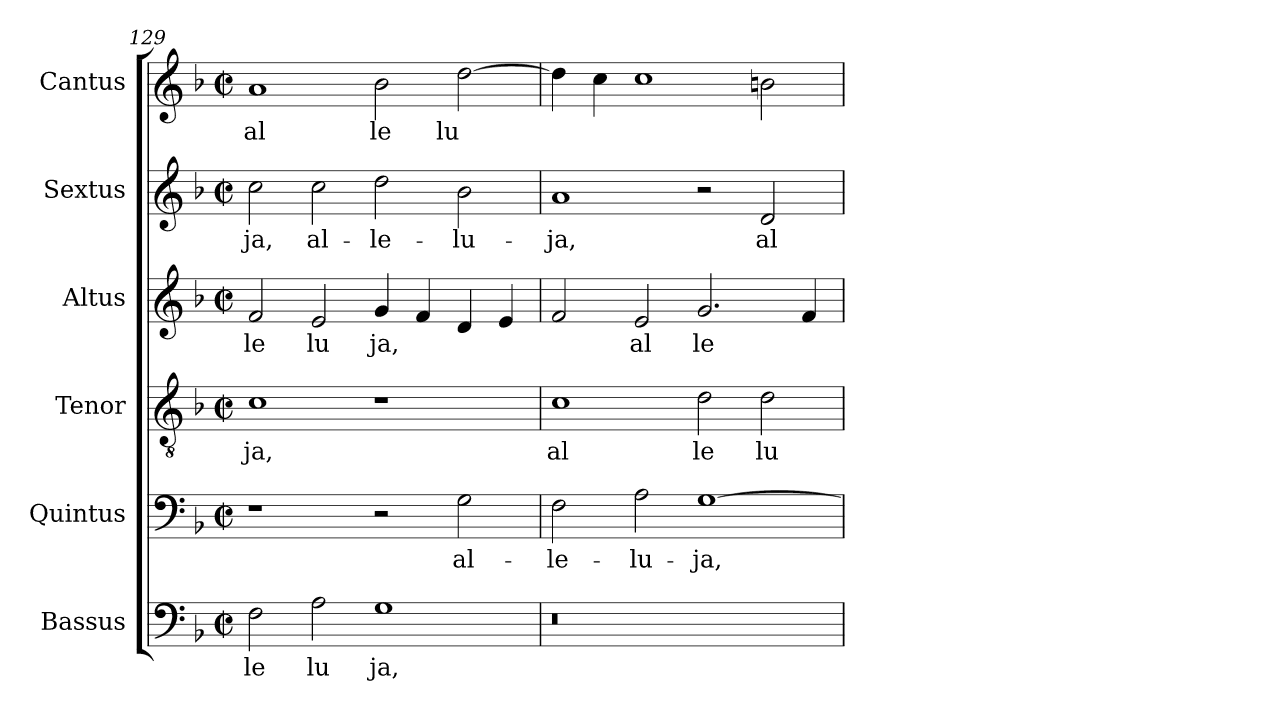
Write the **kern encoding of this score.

**kern	**text	**kern	**text	**kern	**text	**kern	**text	**kern	**text	**kern	**text
*part6	*part6	*part5	*part5	*part4	*part4	*part3	*part3	*part2	*part2	*part1	*part1
*staff6	*staff6	*staff5	*staff5	*staff4	*staff4	*staff3	*staff3	*staff2	*staff2	*staff1	*staff1
*I"Bassus	*	*I"Quintus	*	*I"Tenor	*	*I"Altus	*	*I"Sextus	*	*I"Cantus	*
*clefF4	*	*clefF4	*	*clefGv2	*	*clefG2	*	*clefG2	*	*clefG2	*
*k[b-]	*	*k[b-]	*	*k[b-]	*	*k[b-]	*	*k[b-]	*	*k[b-]	*
*F:	*	*F:	*	*F:	*	*F:	*	*F:	*	*F:	*
*M2/2	*	*M2/2	*	*M2/2	*	*M2/2	*	*M2/2	*	*M2/2	*
*met(c|)	*	*met(c|)	*	*met(c|)	*	*met(c|)	*	*met(c|)	*	*met(c|)	*
=129	=129	=129	=129	=129	=129	=129	=129	=129	=129	=129	=129
!	!LO:LY:b	!	!	!	!LO:LY:b	!	!LO:LY:b:cj	!	!LO:LY:b	!	!LO:LY:b
2F\	le	1r	.	1c	ja,	2f/	le	2cc\	-ja,	1a	al
!	!LO:LY:b	!	!	!	!	!	!LO:LY:b:cj	!	!LO:LY:b	!	!
2A\	lu	.	.	.	.	2e/	lu	2cc\	al-	.	.
!	!LO:LY:b	!	!	!	!	!	!LO:LY:b:cj	!	!LO:LY:b	!	!LO:LY:b
1G	ja,	2r	.	1r	.	4g/	ja,	2dd\	-le-	2b-\	le
!	!	!	!	!	!	!	!LO:LY:b:cj	!	!	!	!
.	.	.	.	.	.	4f/	.	.	.	.	.
!	!	!	!LO:LY:b:cj	!	!	!	!LO:LY:b:cj	!	!LO:LY:b	!	!LO:LY:b
.	.	2G\	al-	.	.	4d/	.	2b-\	-lu-	[>2dd\	lu
!	!	!	!	!	!	!	!LO:LY:b:cj	!	!	!	!
.	.	.	.	.	.	4e/	.	.	.	.	.
=130	=130	=130	=130	=130	=130	=130	=130	=130	=130	=130	=130
!	!	!	!LO:LY:b:cj	!	!LO:LY:b	!	!LO:LY:b:cj	!	!LO:LY:b	!	!LO:LY:b
0r	.	2F\	-le-	1c	al	2f/	.	1a	-ja,	4dd\]	.
!	!	!	!	!	!	!	!	!	!	!	!LO:LY:b
.	.	.	.	.	.	.	.	.	.	4cc\	.
!	!	!	!LO:LY:b:cj	!	!	!	!LO:LY:b:cj	!	!	!	!LO:LY:b
.	.	2A\	-lu-	.	.	2e/	al	.	.	1cc	.
!	!	!	!LO:LY:b:cj	!	!LO:LY:b	!	!LO:LY:b:cj	!	!	!	!
.	.	[<1G	-ja,	2d\	le	2.g/	le	2r	.	.	.
!	!	!	!	!	!LO:LY:b	!	!	!	!LO:LY:b	!	!LO:LY:b
.	.	.	.	2d\	lu	.	.	2d/	al-	2b\	.
!	!	!	!	!	!	!	!LO:LY:b:cj	!	!	!	!
.	.	.	.	.	.	4f/	.	.	.	.	.
=	=	=	=	=	=	=	=	=	=	=	=
*-	*-	*-	*-	*-	*-	*-	*-	*-	*-	*-	*-
